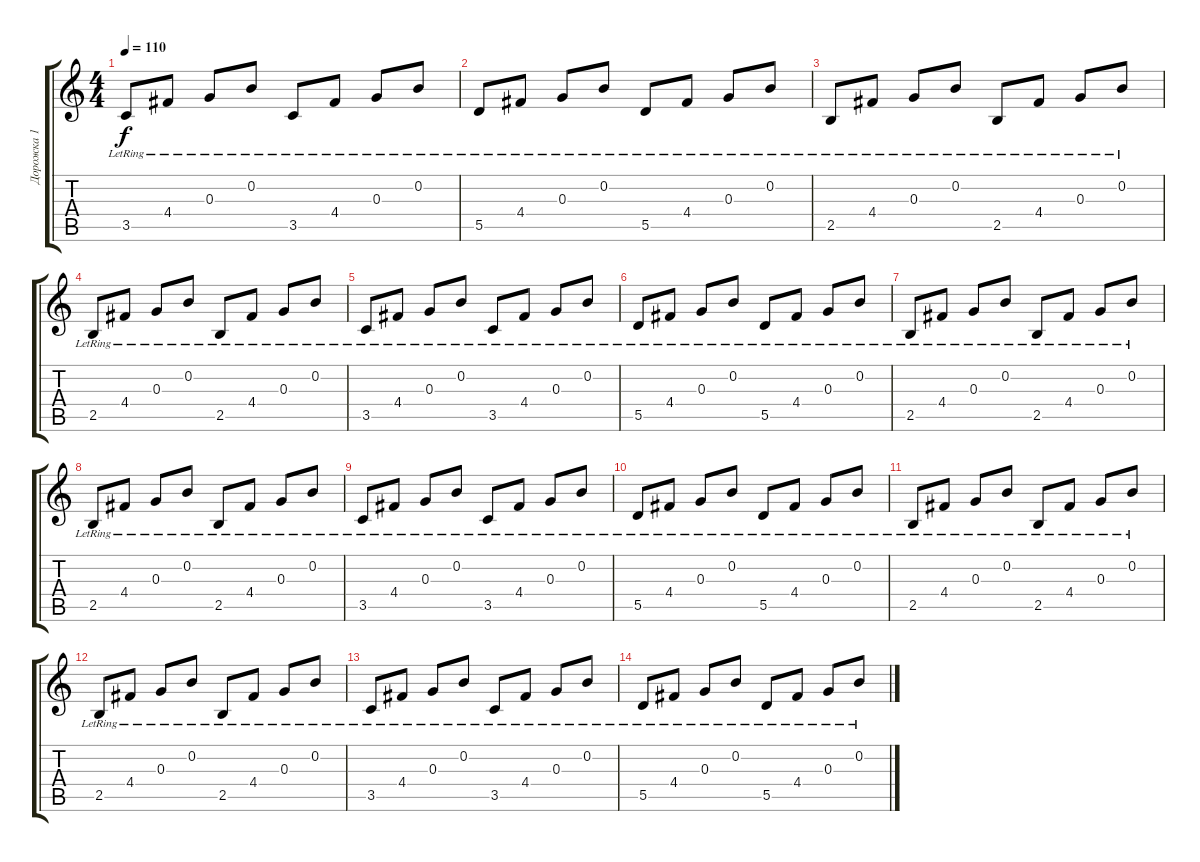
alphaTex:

\track ("Дорожка 1" "Дорожка 1") {instrument acousticguitarsteel}
\staff {score tabs}
\tuning (E4 B3 G3 D3 A2 E2) {hide}
\ts (4 4)
\tempo 110
\clef g2
\ks c
3.5{lr}.8{dy f} 4.4{lr}.8 0.3{lr}.8 0.2{lr}.8 3.5{lr}.8 4.4{lr}.8 0.3{lr}.8 0.2{lr}.8 |
5.5{lr}.8 4.4{lr}.8 0.3{lr}.8 0.2{lr}.8 5.5{lr}.8 4.4{lr}.8 0.3{lr}.8 0.2{lr}.8 |
2.5{lr}.8{instrument distortionguitar} 4.4{lr}.8 0.3{lr}.8 0.2{lr}.8 2.5{lr}.8 4.4{lr}.8 0.3{lr}.8 0.2{lr}.8 |
2.5{lr}.8 4.4{lr}.8 0.3{lr}.8 0.2{lr}.8 2.5{lr}.8 4.4{lr}.8 0.3{lr}.8 0.2{lr}.8 |
3.5{lr}.8 4.4{lr}.8 0.3{lr}.8 0.2{lr}.8 3.5{lr}.8 4.4{lr}.8 0.3{lr}.8 0.2{lr}.8 |
5.5{lr}.8 4.4{lr}.8 0.3{lr}.8 0.2{lr}.8 5.5{lr}.8 4.4{lr}.8 0.3{lr}.8 0.2{lr}.8 |
2.5{lr}.8{volume 8 instrument distortionguitar} 4.4{lr}.8 0.3{lr}.8 0.2{lr}.8 2.5{lr}.8 4.4{lr}.8 0.3{lr}.8 0.2{lr}.8 |
2.5{lr}.8 4.4{lr}.8 0.3{lr}.8 0.2{lr}.8 2.5{lr}.8 4.4{lr}.8 0.3{lr}.8 0.2{lr}.8 |
3.5{lr}.8 4.4{lr}.8 0.3{lr}.8 0.2{lr}.8 3.5{lr}.8 4.4{lr}.8 0.3{lr}.8 0.2{lr}.8 |
5.5{lr}.8 4.4{lr}.8 0.3{lr}.8 0.2{lr}.8 5.5{lr}.8 4.4{lr}.8 0.3{lr}.8 0.2{lr}.8 |
2.5{lr}.8{volume 0 instrument distortionguitar} 4.4{lr}.8 0.3{lr}.8 0.2{lr}.8 2.5{lr}.8 4.4{lr}.8 0.3{lr}.8 0.2{lr}.8 |
2.5{lr}.8 4.4{lr}.8 0.3{lr}.8 0.2{lr}.8 2.5{lr}.8 4.4{lr}.8 0.3{lr}.8 0.2{lr}.8 |
3.5{lr}.8 4.4{lr}.8 0.3{lr}.8 0.2{lr}.8 3.5{lr}.8 4.4{lr}.8 0.3{lr}.8 0.2{lr}.8 |
5.5{lr}.8 4.4{lr}.8 0.3{lr}.8 0.2{lr}.8 5.5{lr}.8 4.4{lr}.8 0.3{lr}.8 0.2{lr}.8
